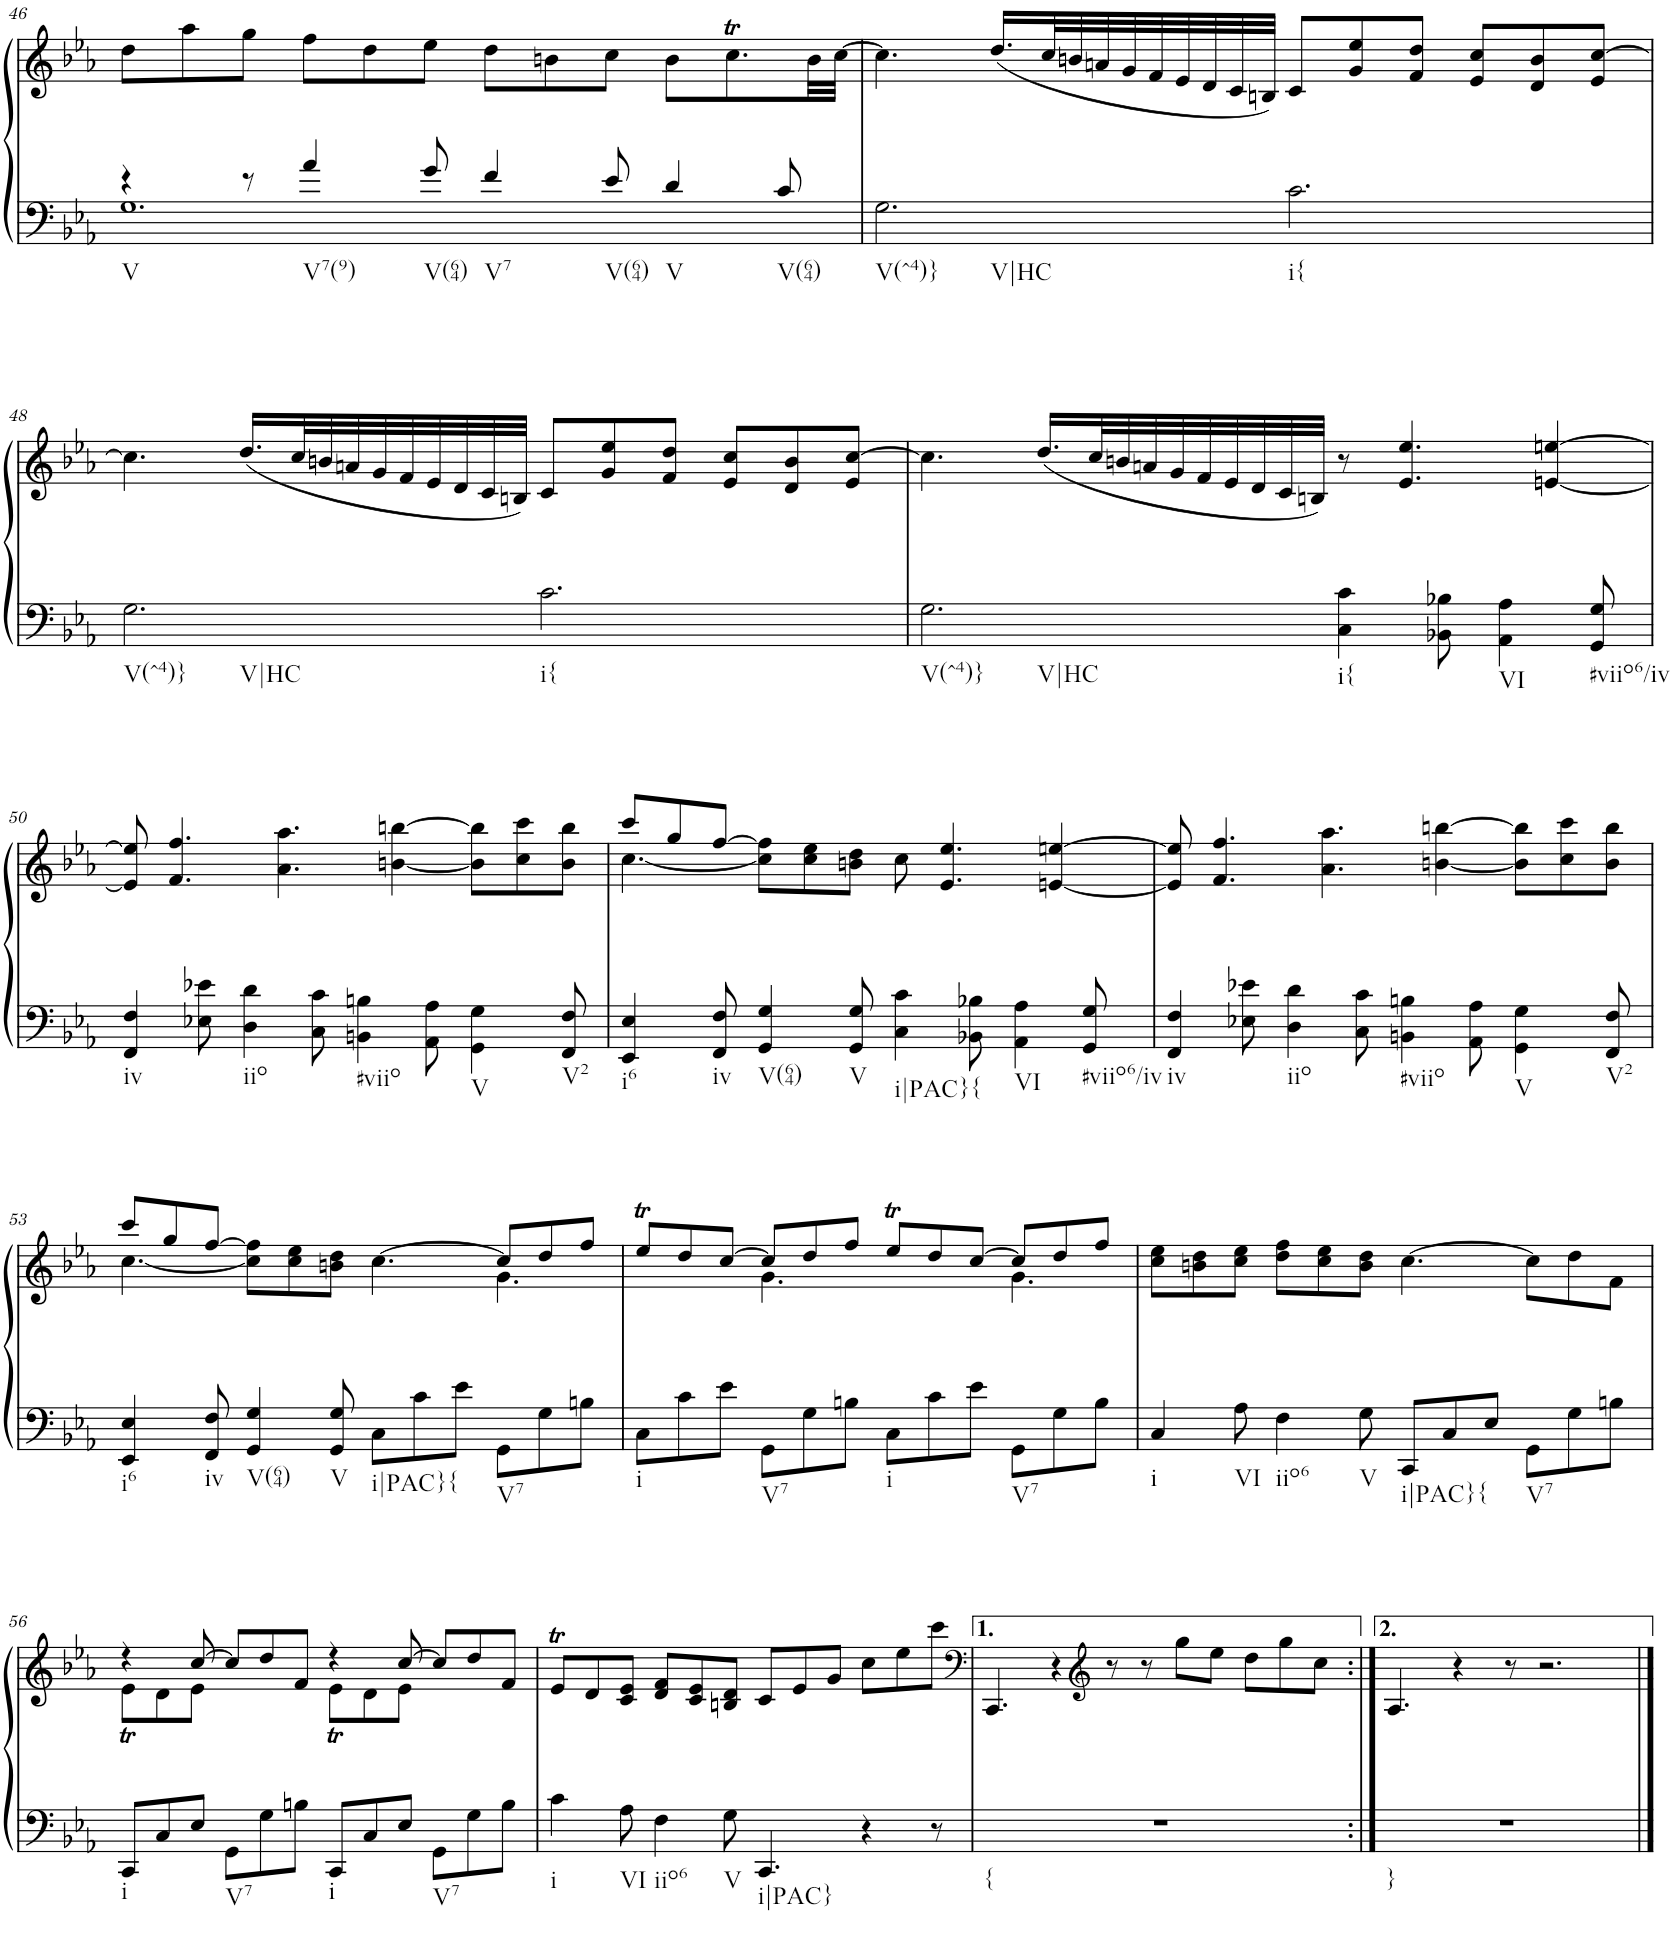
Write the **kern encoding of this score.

**kern	**kern
*part1	*part1
*staff2	*staff1
*I"Piano	*
*I'Pno.	*
!!LO:PB:g=z
*clefF4	*clefG2
*k[b-e-a-]	*k[b-e-a-]
*M12/8	*M12/8
=46	=46
*^	*
!LO:TX:b:t=V	!	!
4r	1.G	8dd\L
.	.	8aa-\
8r	.	8gg\J
!LO:TX:b:t=V7(9)	!	!
4a-/	.	8ff\L
.	.	8dd\
!LO:TX:b:t=V(64)	!	!
8g/	.	8ee-\J
!LO:TX:b:t=V7	!	!
4f/	.	8dd\L
.	.	8bn\
!LO:TX:b:t=V(64)	!	!
8e-/	.	8cc\J
!LO:TX:b:t=V	!	!
4d/	.	8b\L
.	.	8.ccT\
!LO:TX:b:t=V(64)	!	!
8c/	.	.
.	.	32b\LL
.	.	[32cc\JJJ
*v	*v	*
=47	=47
!LO:TX:b:t=V(^4)}	!
!LO:TX:b:t=V|HC	!
2.G\	4.cc\]
.	(16.dd/LL
.	32cc/L
.	32bn/
.	32an/
.	32g/
.	32f/
.	32e-/
.	32d/
.	32c/
.	32Bn/JJJ)
!LO:TX:b:t=i{	!
2.c\	8c/L
.	8g/ 8ee-/
.	8f/ 8dd/J
.	8e-/ 8cc/L
.	8d/ 8b/
.	8e-/ [8cc/J
!!LO:LB:g=z
=48	=48
!LO:TX:b:t=V(^4)}	!
!LO:TX:b:t=V|HC	!
2.G\	4.cc\]
.	(16.dd/LL
.	32cc/L
.	32bn/
.	32an/
.	32g/
.	32f/
.	32e-/
.	32d/
.	32c/
.	32Bn/JJJ)
!LO:TX:b:t=i{	!
2.c\	8c/L
.	8g/ 8ee-/
.	8f/ 8dd/J
.	8e-/ 8cc/L
.	8d/ 8b/
.	8e-/ [8cc/J
=49	=49
!LO:TX:b:t=V(^4)}	!
!LO:TX:b:t=V|HC	!
2.G\	4.cc\]
.	(16.dd/LL
.	32cc/L
.	32bn/
.	32an/
.	32g/
.	32f/
.	32e-/
.	32d/
.	32c/
.	32Bn/JJJ)
!LO:TX:b:t=i{	!
4C\ 4c\	8r
.	4.e-/ 4.ee-/
8BB-X\ 8B-X\	.
!LO:TX:b:t=VI	!
4AA-\ 4A-\	.
.	[4en/ [4een/
!LO:TX:b:t=#viio6/iv	!
8GG/ 8G/	.
!!LO:LB:g=z
=50	=50
!LO:TX:b:t=iv	!
4FF/ 4F/	8e/] 8ee/]
.	4.f/ 4.ff/
8E-X\ 8e-X\	.
!LO:TX:b:t=iio	!
4D\ 4d\	.
.	4.a-\ 4.aa-\
8C\ 8c\	.
!LO:TX:b:t=#viio	!
4BBn\ 4Bn\	.
.	[4bn\ [4bbn\
8AA-\ 8A-\	.
!LO:TX:b:t=V	!
4GG\ 4G\	8b\] 8bb\]L
.	8cc\ 8ccc\
!LO:TX:b:t=V2	!
8FF/ 8F/	8b\ 8bb\J
=51	=51
*	*^
!LO:TX:b:t=i6	!	!
4EE-/ 4E-/	8ccc/L	[4.cc\
.	8gg/	.
!LO:TX:b:t=iv	!	!
8FF/ 8F/	[8ff/J	.
!LO:TX:b:t=V(64)	!	!
4GG/ 4G/	8cc\] 8ff\]L	1ryy
.	8cc\ 8ee-\	.
!LO:TX:b:t=V	!	!
8GG/ 8G/	8bn\ 8dd\J	.
!LO:TX:b:t=i|PAC}{	!	!
4C\ 4c\	8cc\	.
.	4.e-/ 4.ee-/	.
8BB-X\ 8B-X\	.	.
!LO:TX:b:t=VI	!	!
4AA-\ 4A-\	.	.
.	[4en/ [4een/	.
!LO:TX:b:t=#viio6/iv	!	!
8GG/ 8G/	.	8ryy
=52	=52	=52
!LO:TX:b:t=iv	!	!
*	*v	*v
4FF/ 4F/	8e/] 8ee/]
.	4.f/ 4.ff/
8E-X\ 8e-X\	.
!LO:TX:b:t=iio	!
4D\ 4d\	.
.	4.a-\ 4.aa-\
8C\ 8c\	.
!LO:TX:b:t=#viio	!
4BBn\ 4Bn\	.
.	[4bn\ [4bbn\
8AA-\ 8A-\	.
!LO:TX:b:t=V	!
4GG\ 4G\	8b\] 8bb\]L
.	8cc\ 8ccc\
!LO:TX:b:t=V2	!
8FF/ 8F/	8b\ 8bb\J
!!LO:LB:g=z
=53	=53
*	*^
!LO:TX:b:t=i6	!	!
4EE-/ 4E-/	8ccc/L	[4.cc\
.	8gg/	.
!LO:TX:b:t=iv	!	!
8FF/ 8F/	[8ff/J	.
!LO:TX:b:t=V(64)	!	!
4GG/ 4G/	8cc\] 8ff\]L	2.ryy
.	8cc\ 8ee-\	.
!LO:TX:b:t=V	!	!
8GG/ 8G/	8bn\ 8dd\J	.
!LO:TX:b:t=i|PAC}{	!	!
8C\L	[4.cc\	.
8c\	.	.
8e-\J	.	.
!LO:TX:b:t=V7	!	!
8GG\L	8cc/L]	4.g\
8G\	8dd/	.
8Bn\J	8ff/J	.
=54	=54	=54
!LO:TX:b:t=i	!	!
8C\L	8ee-T/L	4.ryy
8c\	8dd/	.
8e-\J	[8cc/J	.
!LO:TX:b:t=V7	!	!
8GG\L	8cc/L]	4.g\
8G\	8dd/	.
8Bn\J	8ff/J	.
!LO:TX:b:t=i	!	!
8C\L	8ee-T/L	4.ryy
8c\	8dd/	.
8e-\J	[8cc/J	.
!LO:TX:b:t=V7	!	!
8GG\L	8cc/L]	4.g\
8G\	8dd/	.
8B\J	8ff/J	.
*	*v	*v
=55	=55
!LO:TX:b:t=i	!
4C/	8cc\ 8ee-\L
.	8bn\ 8dd\
!LO:TX:b:t=VI	!
8A-\	8cc\ 8ee-\J
!LO:TX:b:t=iio6	!
4F\	8dd\ 8ff\L
.	8cc\ 8ee-\
!LO:TX:b:t=V	!
8G\	8b\ 8dd\J
!LO:TX:b:t=i|PAC}{	!
8CC/L	[4.cc\
8C/	.
8E-/J	.
!LO:TX:b:t=V7	!
8GG\L	8cc\L]
8G\	8dd\
8Bn\J	8f\J
!!LO:LB:g=z
=56	=56
*	*^
!LO:TX:b:t=i	!	!
8CC/L	4r	8e-T\L
8C/	.	8d\
8E-/J	[8cc/	8e-\J
!LO:TX:b:t=V7	!	!
8GG\L	8cc/L]	4.ryy
8G\	8dd/	.
8Bn\J	8f/J	.
!LO:TX:b:t=i	!	!
8CC/L	4r	8e-T\L
8C/	.	8d\
8E-/J	[8cc/	8e-\J
!LO:TX:b:t=V7	!	!
8GG\L	8cc/L]	4.ryy
8G\	8dd/	.
8B\J	8f/J	.
*	*v	*v
=57	=57
!LO:TX:b:t=i	!
4c\	8e-T/L
.	8d/
!LO:TX:b:t=VI	!
8A-\	8c/ 8e-/J
!LO:TX:b:t=iio6	!
4F\	8d/ 8f/L
.	8c/ 8e-/
!LO:TX:b:t=V	!
8G\	8Bn/ 8d/J
!LO:TX:b:t=i|PAC}	!
4.CC/	8c/L
.	8e-/
.	8g/J
4r	8cc\L
.	8ee-\
8r	8ccc\J
=58	=58
*	*clefF4
!LO:TX:b:t={	!
1.r	4.CC/
.	4r
*	*clefG2
.	8r
.	8r
.	8gg\L
.	8ee-\J
.	8dd\L
.	8gg\
.	8cc\J
=58X2:|!	=58X2:|!
!LO:TX:b:t=}	!
1.r	4.A-/
.	4r
.	8r
.	2.r
==	==
*-	*-
